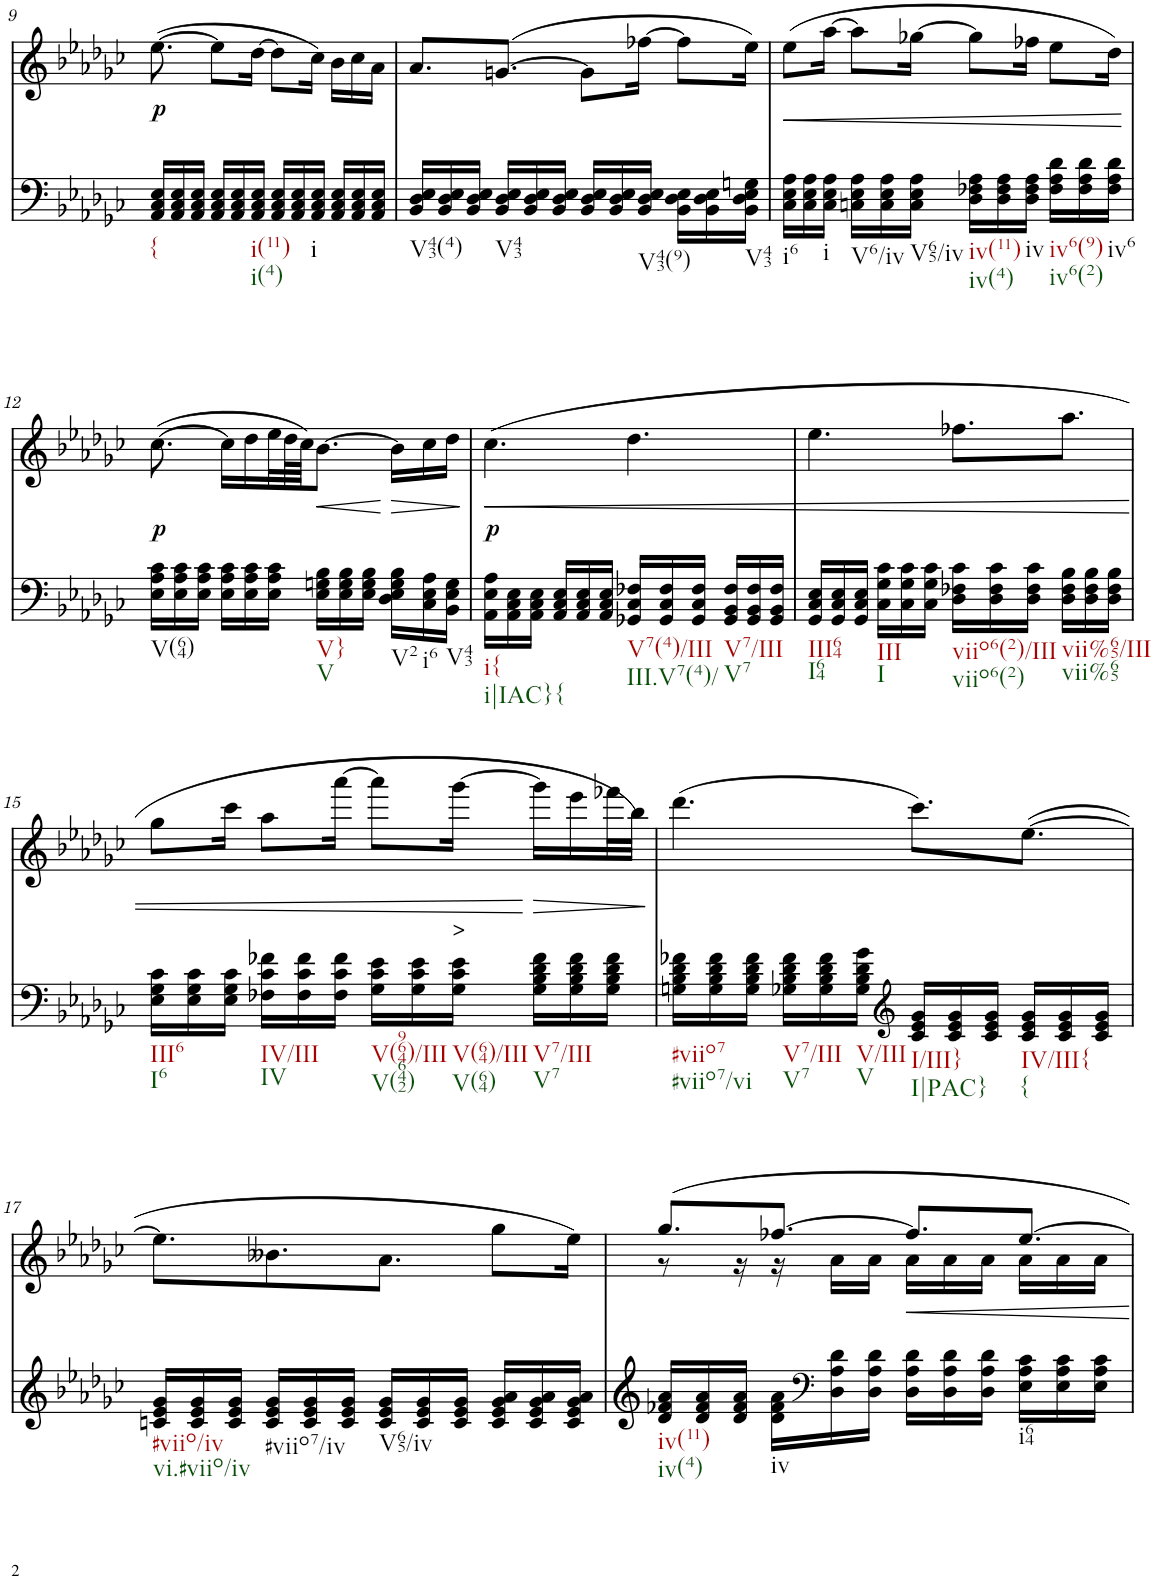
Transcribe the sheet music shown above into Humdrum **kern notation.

**kern	**kern	**text	**dynam
*part2	*part1	*part1	*part1
*staff2	*staff1	*staff1	*staff1
*I"Piano	*I"Piano	*	*
*I'Pno	*I'Pno	*	*
!!LO:PB:g=z
*clefF4	*clefG2	*	*
*k[b-e-a-d-g-c-]	*k[b-e-a-d-g-c-]	*	*
*M12/16	*M12/16	*	*
=9	=9	=9	=9
!LO:TX:b:t={	!	!	!
!	!	!LO:LY:b	!
16AA-/ 16C-/ 16E-/LL	([8.ee-\	.	.
16AA-/ 16C-/ 16E-/	.	.	.
16AA-/ 16C-/ 16E-/JJ	.	.	.
16AA-/ 16C-/ 16E-/LL	8ee-\L]	.	.
16AA-/ 16C-/ 16E-/	.	.	.
!LO:TX:b:t=i(11)	!	!	!
!LO:TX:b:t=i(4)	!	!	!
16AA-/ 16C-/ 16E-/JJ	[16dd-\Jk	.	.
16AA-/ 16C-/ 16E-/LL	8dd-\L]	.	.
16AA-/ 16C-/ 16E-/	.	.	.
!LO:TX:b:t=i	!	!	!
16AA-/ 16C-/ 16E-/JJ	16cc-\Jk)	.	.
16AA-/ 16C-/ 16E-/LL	16b-\LL	.	.
16AA-/ 16C-/ 16E-/	16cc-\	.	.
16AA-/ 16C-/ 16E-/JJ	16a-\JJ	.	.
=10	=10	=10	=10
!LO:TX:b:t=V43(4)	!	!	!
16BB-/ 16D-/ 16E-/LL	8.a-/L	.	.
16BB-/ 16D-/ 16E-/	.	.	.
16BB-/ 16D-/ 16E-/JJ	.	.	.
!LO:TX:b:t=V43	!	!	!
16BB-/ 16D-/ 16E-/LL	([8.gn/J	.	.
16BB-/ 16D-/ 16E-/	.	.	.
16BB-/ 16D-/ 16E-/JJ	.	.	.
16BB-/ 16D-/ 16E-/LL	8g\L]	.	.
16BB-/ 16D-/ 16E-/	.	.	.
!LO:TX:b:t=V43(9)	!	!	!
16BB-/ 16D-/ 16E-/JJ	[16ff-X\Jk	.	.
16BB-\ 16D-\ 16E-\LL	8ff-\L]	.	.
16BB-\ 16D-\ 16E-\	.	.	.
!LO:TX:b:t=V43	!	!	!
16BB-\ 16D-\ 16E-\ 16Gn\JJ	16ee-\Jk)	.	.
=11	=11	=11	=11
!LO:TX:b:t=i6	!	!	!
!	!	!	!LO:HP:b
16C-\ 16E-\ 16A-\LL	(8ee-\L	.	<
16C-\ 16E-\ 16A-\	.	.	.
!LO:TX:b:t=i	!	!	!
16C-\ 16E-\ 16A-\JJ	[16aa-\Jk	.	.
!LO:TX:b:t=V6/iv	!	!	!
16Cn\ 16E-\ 16A-\LL	8aa-\L]	.	.
16C\ 16E-\ 16A-\	.	.	.
!LO:TX:b:t=V65/iv	!	!	!
16C\ 16E-\ 16A-\JJ	[16gg-X\Jk	.	.
!LO:TX:b:t=iv(11)	!	!	!
!LO:TX:b:t=iv(4)	!	!	!
16D-\ 16F-X\ 16A-\LL	8gg-\L]	.	.
16D-\ 16F-\ 16A-\	.	.	.
!LO:TX:b:t=iv	!	!	!
16D-\ 16F-\ 16A-\JJ	16ff-X\Jk	.	.
!LO:TX:b:t=iv6(9)	!	!	!
!LO:TX:b:t=iv6(2)	!	!	!
16F-\ 16A-\ 16d-\LL	8ee-\L	.	.
16F-\ 16A-\ 16d-\	.	.	.
!LO:TX:b:t=iv6	!	!	!
16F-\ 16A-\ 16d-\JJ	16dd-\Jk)	.	.
.	.	.	[
!!LO:LB:g=z
=12	=12	=12	=12
!LO:TX:b:t=V(64)	!	!	!
!	!	!LO:LY:b	!
16E-\ 16A-\ 16c-\LL	([8.cc-\	.	.
16E-\ 16A-\ 16c-\	.	.	.
16E-\ 16A-\ 16c-\JJ	.	.	.
16E-\ 16A-\ 16c-\LL	16cc-\LL]	.	.
16E-\ 16A-\ 16c-\	16dd-\	.	.
16E-\ 16A-\ 16c-\JJ	32ee-\L	.	.
.	64dd-\L	.	.
.	64cc-\JJJ)	.	.
!LO:TX:b:t=V}	!	!	!
!LO:TX:b:t=V	!	!	!
!	!	!	!LO:HP:b
16E-\ 16Gn\ 16B-\LL	[8.b-\J	.	<
16E-\ 16G\ 16B-\	.	.	.
16E-\ 16G\ 16B-\JJ	.	.	.
!LO:TX:b:t=V2	!	!	!
!	!	!	!LO:HP:n=1:b
16D-\ 16E-\ 16G\ 16B-\LL	16b-\LL]	.	[ >
!LO:TX:b:t=i6	!	!	!
16C-\ 16E-\ 16A-\	16cc-\	.	.
!LO:TX:b:t=V43	!	!	!
16BB-\ 16E-\ 16G\JJ	16dd-\JJ	.	.
.	.	.	]
=13	=13	=13	=13
!LO:TX:b:t=i{	!	!	!
!LO:TX:b:t=i|IAC}{	!	!	!
!	!	!LO:LY:b	!LO:HP:b
16AA-\ 16E-\ 16A-\LL	(4.cc-\	.	<
16AA-\ 16C-\ 16E-\	.	.	.
16AA-\ 16C-\ 16E-\JJ	.	.	.
16AA-/ 16C-/ 16E-/LL	.	.	.
16AA-/ 16C-/ 16E-/	.	.	.
16AA-/ 16C-/ 16E-/JJ	.	.	.
!LO:TX:b:t=V7(4)/III	!	!	!
!LO:TX:b:t=III.V7(4)/	!	!	!
16GG-X/ 16C-/ 16F-X/LL	4.dd-\	.	.
16GG-/ 16C-/ 16F-/	.	.	.
16GG-/ 16C-/ 16F-/JJ	.	.	.
!LO:TX:b:t=V7/III	!	!	!
!LO:TX:b:t=V7	!	!	!
16GG-/ 16BB-/ 16F-/LL	.	.	.
16GG-/ 16BB-/ 16F-/	.	.	.
16GG-/ 16BB-/ 16F-/JJ	.	.	.
=14	=14	=14	=14
!LO:TX:b:t=III64	!	!	!
!LO:TX:b:t=I64	!	!	!
16GG-/ 16C-/ 16E-/LL	4.ee-\	.	.
16GG-/ 16C-/ 16E-/	.	.	.
16GG-/ 16C-/ 16E-/JJ	.	.	.
!LO:TX:b:t=III	!	!	!
!LO:TX:b:t=I	!	!	!
16C-\ 16G-\ 16c-\LL	.	.	.
16C-\ 16G-\ 16c-\	.	.	.
16C-\ 16G-\ 16c-\JJ	.	.	.
!LO:TX:b:t=viio6(2)/III	!	!	!
!LO:TX:b:t=viio6(2)	!	!	!
16D-\ 16F-X\ 16c-\LL	8.ff-X\L	.	.
16D-\ 16F-\ 16c-\	.	.	.
16D-\ 16F-\ 16c-\JJ	.	.	.
!LO:TX:b:t=vii%65/III	!	!	!
!LO:TX:b:t=vii%65	!	!	!
16D-\ 16F-\ 16B-\LL	8.aa-\J	.	.
16D-\ 16F-\ 16B-\	.	.	.
16D-\ 16F-\ 16B-\JJ	.	.	.
!!LO:LB:g=z
=15	=15	=15	=15
!LO:TX:b:t=III6	!	!	!
!LO:TX:b:t=I6	!	!	!
16E-\ 16G-\ 16c-\LL	8gg-\L	.	.
16E-\ 16G-\ 16c-\	.	.	.
16E-\ 16G-\ 16c-\JJ	16ccc-\Jk	.	.
!LO:TX:b:t=IV/III	!	!	!
!LO:TX:b:t=IV	!	!	!
16F-X\ 16c-\ 16f-X\LL	8aa-\L	.	.
16F-\ 16c-\ 16f-\	.	.	.
16F-\ 16c-\ 16f-\JJ	[16aaa-\Jk	.	.
!LO:TX:b:t=V(964)/III	!	!	!
!LO:TX:b:t=V(642)	!	!	!
16G-\ 16c-\ 16e-\LL	8aaa-\L]	.	.
16G-\ 16c-\ 16e-\	.	.	.
!LO:TX:b:t=V(64)/III	!	!	!
!LO:TX:b:t=V(64)	!	!	!
!	!	!LO:LY:b	!
16G-\ 16c-\ 16e-\JJ	[16ggg-\Jk	>	.
!LO:TX:b:t=V7/III	!	!	!
!LO:TX:b:t=V7	!	!	!
!	!	!	!LO:HP:n=1:b
16G-\ 16B-\ 16d-\ 16f-\LL	16ggg-\LL]	.	[ >
16G-\ 16B-\ 16d-\ 16f-\	16eee-\	.	.
16G-\ 16B-\ 16d-\ 16f-\JJ	32fff-X\L	.	.
.	32bb-\JJJ)	.	.
.	.	.	]
=16	=16	=16	=16
!LO:TX:b:t=#viio7	!	!	!
!LO:TX:b:t=#viio7/vi	!	!	!
16Gn\ 16B-\ 16d-\ 16f-X\LL	(>4.ddd-\	.	.
16G\ 16B-\ 16d-\ 16f-\	.	.	.
16G\ 16B-\ 16d-\ 16f-\JJ	.	.	.
!LO:TX:b:t=V7/III	!	!	!
!LO:TX:b:t=V7	!	!	!
16G-X\ 16B-\ 16d-\ 16f-\LL	.	.	.
16G-\ 16B-\ 16d-\ 16f-\	.	.	.
!LO:TX:b:t=V/III	!	!	!
!LO:TX:b:t=V	!	!	!
16G-\ 16B-\ 16d-\ 16g-\JJ	.	.	.
*clefG2	*	*	*
!LO:TX:b:t=I/III}	!	!	!
!LO:TX:b:t=I|PAC}	!	!	!
16c-/ 16e-/ 16g-/LL	8.ccc-\L)	.	.
16c-/ 16e-/ 16g-/	.	.	.
16c-/ 16e-/ 16g-/JJ	.	.	.
!LO:TX:b:t=IV/III{	!	!	!
!LO:TX:b:t={	!	!	!
16c-/ 16e-/ 16g-/LL	([>8.ee-\J	.	.
16c-/ 16e-/ 16g-/	.	.	.
16c-/ 16e-/ 16g-/JJ	.	.	.
!!LO:LB:g=z
=17	=17	=17	=17
!LO:TX:b:t=#viio/iv	!	!	!
!LO:TX:b:t=vi.#viio/iv	!	!	!
16cn/ 16e-/ 16g-/LL	8.ee-\L]	.	.
16c/ 16e-/ 16g-/	.	.	.
16c/ 16e-/ 16g-/JJ	.	.	.
!LO:TX:b:t=#viio7/iv	!	!	!
16c/ 16e-/ 16g-/LL	8.b--X\	.	.
16c/ 16e-/ 16g-/	.	.	.
16c/ 16e-/ 16g-/JJ	.	.	.
!LO:TX:b:t=V65/iv	!	!	!
16c/ 16e-/ 16g-/LL	8.a-\J	.	.
16c/ 16e-/ 16g-/	.	.	.
16c/ 16e-/ 16g-/JJ	.	.	.
16c/ 16e-/ 16g-/ 16a-/LL	8gg-\L	.	.
16c/ 16e-/ 16g-/ 16a-/	.	.	.
16c/ 16e-/ 16g-/ 16a-/JJ	16ee-\Jk)	.	.
=18	=18	=18	=18
*	*^	*	*
!LO:TX:b:t=iv(11)	!	!	!	!
!LO:TX:b:t=iv(4)	!	!	!	!
16d-/ 16f-X/ 16a-/LL	8.gg-/L	8r	.	.
16d-/ 16f-/ 16a-/	.	.	.	.
16d-/ 16f-/ 16a-/JJ	.	16r	.	.
!LO:TX:b:t=iv	!	!	!	!
16d-\ 16f-\ 16a-\LL	[8.ff-X/J	16r	.	.
*clefF4	*	*	*	*
16D-\ 16A-\ 16d-\	.	16a-\LL	.	.
16D-\ 16A-\ 16d-\JJ	.	16a-\JJ	.	.
16D-\ 16A-\ 16d-\LL	8.ff-/L]	16a-\LL	.	.
16D-\ 16A-\ 16d-\	.	16a-\	.	.
16D-\ 16A-\ 16d-\JJ	.	16a-\JJ	.	.
!LO:TX:b:t=i64	!	!	!	!
16E-\ 16A-\ 16c-\LL	[8.ee-/J	16a-\LL	.	.
16E-\ 16A-\ 16c-\	.	16a-\	.	.
16E-\ 16A-\ 16c-\JJ	.	16a-\JJ	.	.
*	*v	*v	*	*
=	=	=	=
*-	*-	*-	*-
